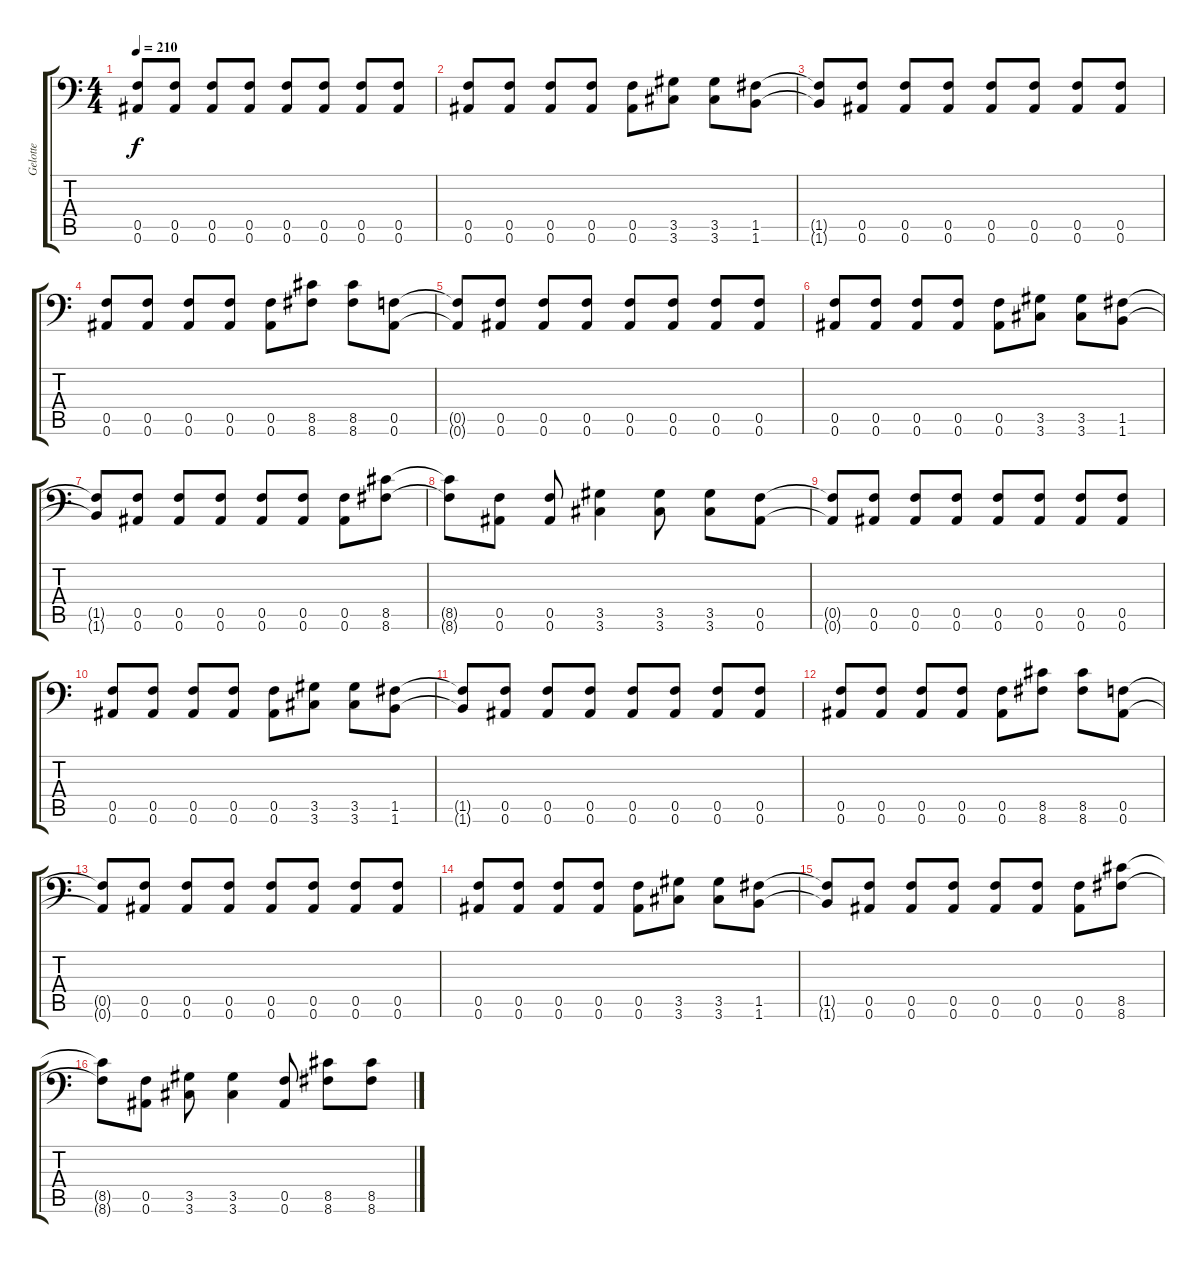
\track ("Gelotte" "Gelotte") {instrument distortionguitar}
\staff {score tabs}
\tuning (C4 G4 Eb3 Bb2 F2 Bb1) {hide}
\ts (4 4)
\tempo 210
\clef f4
\ks c
(0.5 0.6).8{dy f instrument distortionguitar} (0.5 0.6).8 (0.5 0.6).8 (0.5 0.6).8 (0.5 0.6).8 (0.5 0.6).8 (0.5 0.6).8 (0.5 0.6).8 |
(0.5 0.6).8 (0.5 0.6).8 (0.5 0.6).8 (0.5 0.6).8 (0.5 0.6).8 (3.5 3.6).8 (3.5 3.6).8 (1.5 1.6).8 |
(1.5{t} 1.6{t}).8 (0.5 0.6).8 (0.5 0.6).8 (0.5 0.6).8 (0.5 0.6).8 (0.5 0.6).8 (0.5 0.6).8 (0.5 0.6).8 |
(0.5 0.6).8 (0.5 0.6).8 (0.5 0.6).8 (0.5 0.6).8 (0.5 0.6).8 (8.5 8.6).8 (8.5 8.6).8 (0.5 0.6).8 |
(0.5{t} 0.6{t}).8 (0.5 0.6).8 (0.5 0.6).8 (0.5 0.6).8 (0.5 0.6).8 (0.5 0.6).8 (0.5 0.6).8 (0.5 0.6).8 |
(0.5 0.6).8 (0.5 0.6).8 (0.5 0.6).8 (0.5 0.6).8 (0.5 0.6).8 (3.5 3.6).8 (3.5 3.6).8 (1.5 1.6).8 |
(1.5{t} 1.6{t}).8 (0.5 0.6).8 (0.5 0.6).8 (0.5 0.6).8 (0.5 0.6).8 (0.5 0.6).8 (0.5 0.6).8 (8.5 8.6).8 |
(8.5{t} 8.6{t}).8 (0.5 0.6).8 (0.5 0.6).8 (3.5 3.6).4 (3.5 3.6).8 (3.5 3.6).8 (0.5 0.6).8 |
(0.5{t} 0.6{t}).8 (0.5 0.6).8 (0.5 0.6).8 (0.5 0.6).8 (0.5 0.6).8 (0.5 0.6).8 (0.5 0.6).8 (0.5 0.6).8 |
(0.5 0.6).8 (0.5 0.6).8 (0.5 0.6).8 (0.5 0.6).8 (0.5 0.6).8 (3.5 3.6).8 (3.5 3.6).8 (1.5 1.6).8 |
(1.5{t} 1.6{t}).8 (0.5 0.6).8 (0.5 0.6).8 (0.5 0.6).8 (0.5 0.6).8 (0.5 0.6).8 (0.5 0.6).8 (0.5 0.6).8 |
(0.5 0.6).8 (0.5 0.6).8 (0.5 0.6).8 (0.5 0.6).8 (0.5 0.6).8 (8.5 8.6).8 (8.5 8.6).8 (0.5 0.6).8 |
(0.5{t} 0.6{t}).8 (0.5 0.6).8 (0.5 0.6).8 (0.5 0.6).8 (0.5 0.6).8 (0.5 0.6).8 (0.5 0.6).8 (0.5 0.6).8 |
(0.5 0.6).8 (0.5 0.6).8 (0.5 0.6).8 (0.5 0.6).8 (0.5 0.6).8 (3.5 3.6).8 (3.5 3.6).8 (1.5 1.6).8 |
(1.5{t} 1.6{t}).8 (0.5 0.6).8 (0.5 0.6).8 (0.5 0.6).8 (0.5 0.6).8 (0.5 0.6).8 (0.5 0.6).8 (8.5 8.6).8 |
(8.5{t} 8.6{t}).8 (0.5 0.6).8 (3.5 3.6).8 (3.5 3.6).4 (0.5 0.6).8 (8.5 8.6).8 (8.5 8.6).8
